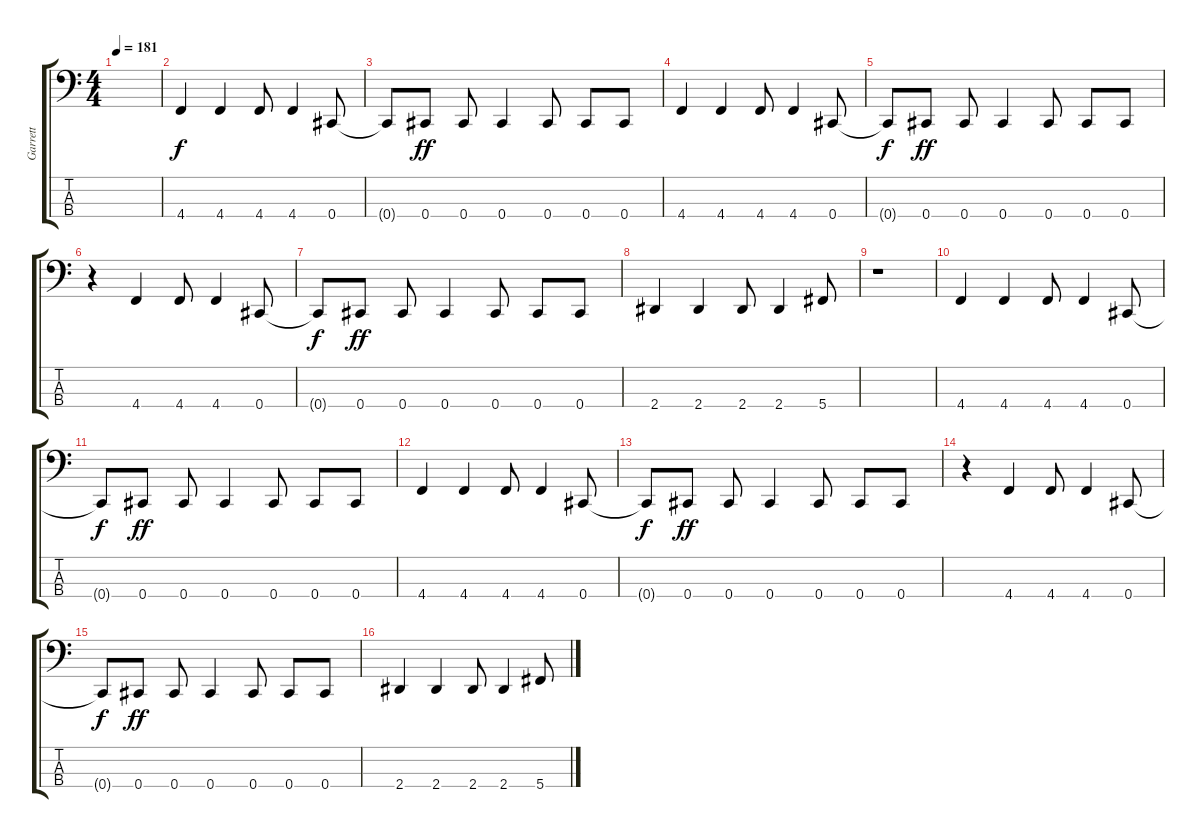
\track ("Garrett" "Garrett") {instrument electricbassfinger}
\staff {score tabs}
\tuning (Gb2 Db2 Ab1 Db1) {hide}
\ts (4 4)
\tempo 181
\clef f4
\ks c
|
4.4.4 4.4.4 4.4.8 4.4.4 0.4.8 |
0.4{t}.8{dy f} 0.4.8{dy ff} 0.4.8 0.4.4 0.4.8 0.4.8 0.4.8 |
4.4.4 4.4.4 4.4.8 4.4.4 0.4.8 |
0.4{t}.8{dy f} 0.4.8{dy ff} 0.4.8 0.4.4 0.4.8 0.4.8 0.4.8 |
r.4 4.4.4 4.4.8 4.4.4 0.4.8 |
0.4{t}.8{dy f} 0.4.8{dy ff} 0.4.8 0.4.4 0.4.8 0.4.8 0.4.8 |
2.4.4 2.4.4 2.4.8 2.4.4 5.4.8 |
r.1 |
4.4.4 4.4.4 4.4.8 4.4.4 0.4.8 |
0.4{t}.8{dy f} 0.4.8{dy ff} 0.4.8 0.4.4 0.4.8 0.4.8 0.4.8 |
4.4.4 4.4.4 4.4.8 4.4.4 0.4.8 |
0.4{t}.8{dy f} 0.4.8{dy ff} 0.4.8 0.4.4 0.4.8 0.4.8 0.4.8 |
r.4 4.4.4 4.4.8 4.4.4 0.4.8 |
0.4{t}.8{dy f} 0.4.8{dy ff} 0.4.8 0.4.4 0.4.8 0.4.8 0.4.8 |
2.4.4 2.4.4 2.4.8 2.4.4 5.4.8
